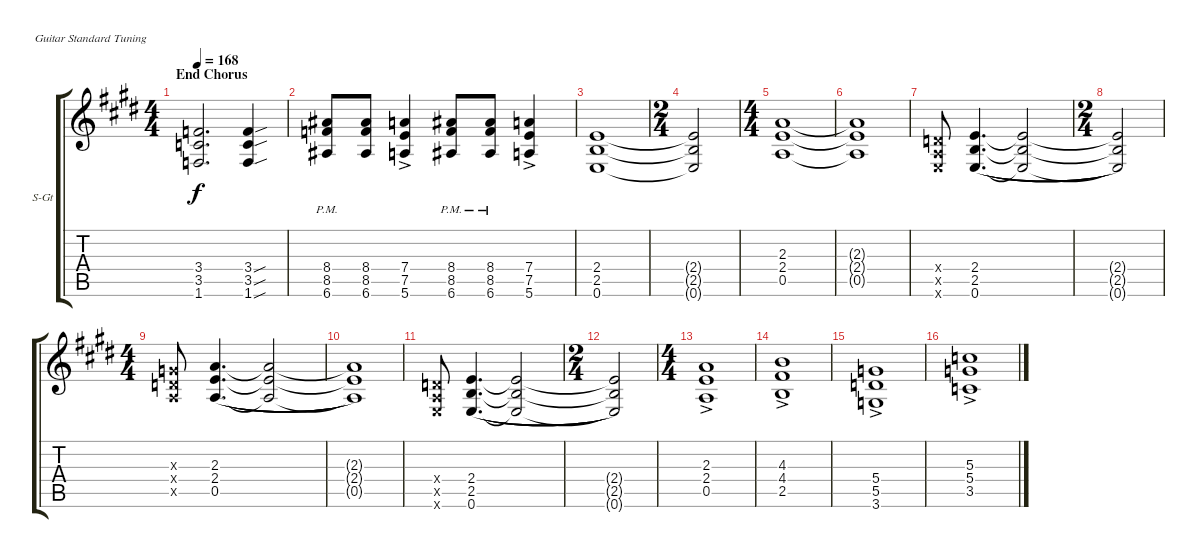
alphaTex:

\bracketExtendMode groupsimilarinstruments
\firstSystemTrackNameOrientation horizontal
\otherSystemsTrackNameOrientation horizontal
\track ("Guitar II" "S-Gt") {instrument acousticguitarsteel}
\staff {score tabs}
\tuning (E4 B3 G3 D3 A2 E2)
\ts (4 4)
\section ("" "End Chorus")
\tempo 168
\clef g2
\scale
1.07818
\ks e
(3.4 3.5 1.6).2{d dy f} (3.4{sou} 3.5{sou} 1.6{sou}).4 |
\scale
0.921816 (8.5 6.6{pm} 8.4).8 (8.5 6.6 8.4).8 (7.4 7.5 5.6{ac}).4 (8.5{pm} 6.6{pm} 8.4{pm}).8 (8.5{pm} 6.6{pm} 8.4{pm}).8 (7.4 7.5{ac} 5.6).4 |
\scale
1.07818 (2.4 2.5 0.6).1 |
\ts (2 4)
\scale
0.921816 (2.4{t} 2.5{t} 0.6{t}).2 |
\ts (4 4)
\scale
1.10845 (2.3 2.4 0.5).1 |
\scale
0.891551 (2.3{t} 2.4{t} 0.5{t}).1 |
\scale
1.07818 (0.6{x} 0.5{x} 0.4{x}).8 (2.4 2.5 0.6).4{d legatoorigin} (2.4{t} 2.5{t} 0.6{t}).2{legatoorigin} |
\ts (2 4)
\scale
0.921816 (2.4{t} 2.5{t} 0.6{t}).2 |
\ts (4 4)
\scale
1.10845 (0.5{x} 0.4{x} 0.3{x}).8 (2.3 2.4 0.5).4{d legatoorigin} (2.3{t} 2.4{t} 0.5{t}).2{legatoorigin} |
\scale
0.891551 (2.3{t} 2.4{t} 0.5{t}).1 |
\scale
1.07818 (0.6{x} 0.5{x} 0.4{x}).8 (2.4 2.5 0.6).4{d legatoorigin} (2.4{t} 2.5{t} 0.6{t}).2{legatoorigin} |
\ts (2 4)
\scale
0.921816 (2.4{t} 2.5{t} 0.6{t}).2 |
\ts (4 4)
\scale
1.10845 (2.3{ac} 2.4{ac} 0.5{ac}).1 |
\scale
0.891551 (4.3{ac} 4.4{ac} 2.5{ac}).1 |
\scale
1.07818 (5.4{ac} 5.5{ac} 3.6{ac}).1 |
\scale
0.921816 (5.3{ac} 5.4{ac} 3.5{ac}).1
